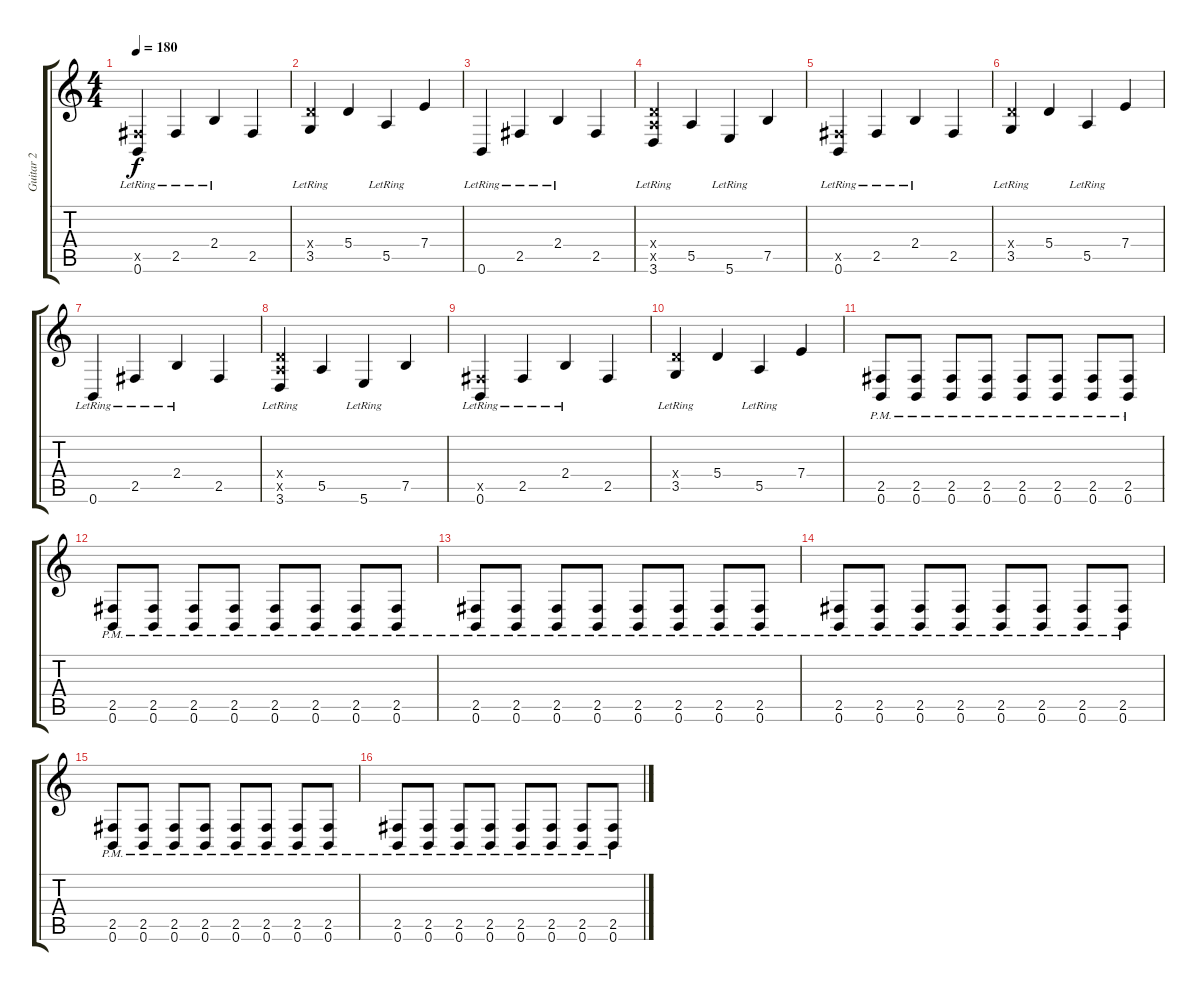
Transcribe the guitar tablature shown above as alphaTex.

\track ("Guitar 2" "Guitar 2") {instrument distortionguitar}
\staff {score tabs}
\tuning (B3 Gb3 D3 A2 E2 B1) {hide}
\ts (4 4)
\tempo 180
\clef g2
\ks c
(2.5{x} 0.6{lr}).4{dy f} 2.5{lr}.4 2.4{lr}.4 2.5.4 |
(5.4{x} 3.5{lr}).4 5.4.4 5.5{lr}.4 7.4.4 |
0.6{lr}.4 2.5{lr}.4 2.4{lr}.4 2.5.4 |
(5.4{x} 5.5{x} 3.6{lr}).4 5.5.4 5.6{lr}.4 7.5.4 |
(2.5{x} 0.6{lr}).4 2.5{lr}.4 2.4{lr}.4 2.5.4 |
(5.4{x} 3.5{lr}).4 5.4.4 5.5{lr}.4 7.4.4 |
0.6{lr}.4 2.5{lr}.4 2.4{lr}.4 2.5.4 |
(5.4{x} 5.5{x} 3.6{lr}).4 5.5.4 5.6{lr}.4 7.5.4 |
(2.5{x} 0.6{lr}).4 2.5{lr}.4 2.4{lr}.4 2.5.4 |
(5.4{x} 3.5{lr}).4 5.4.4 5.5{lr}.4 7.4.4 |
(2.5{pm} 0.6{pm}).8 (2.5{pm} 0.6{pm}).8 (2.5{pm} 0.6{pm}).8 (2.5{pm} 0.6{pm}).8 (2.5{pm} 0.6{pm}).8 (2.5{pm} 0.6{pm}).8 (2.5{pm} 0.6{pm}).8 (2.5{pm} 0.6{pm}).8 |
(2.5{pm} 0.6{pm}).8 (2.5{pm} 0.6{pm}).8 (2.5{pm} 0.6{pm}).8 (2.5{pm} 0.6{pm}).8 (2.5{pm} 0.6{pm}).8 (2.5{pm} 0.6{pm}).8 (2.5{pm} 0.6{pm}).8 (2.5{pm} 0.6{pm}).8 |
(2.5{pm} 0.6{pm}).8 (2.5{pm} 0.6{pm}).8 (2.5{pm} 0.6{pm}).8 (2.5{pm} 0.6{pm}).8 (2.5{pm} 0.6{pm}).8 (2.5{pm} 0.6{pm}).8 (2.5{pm} 0.6{pm}).8 (2.5{pm} 0.6{pm}).8 |
(2.5{pm} 0.6{pm}).8 (2.5{pm} 0.6{pm}).8 (2.5{pm} 0.6{pm}).8 (2.5{pm} 0.6{pm}).8 (2.5{pm} 0.6{pm}).8 (2.5{pm} 0.6{pm}).8 (2.5{pm} 0.6{pm}).8 (2.5{pm} 0.6{pm}).8 |
(2.5{pm} 0.6{pm}).8 (2.5{pm} 0.6{pm}).8 (2.5{pm} 0.6{pm}).8 (2.5{pm} 0.6{pm}).8 (2.5{pm} 0.6{pm}).8 (2.5{pm} 0.6{pm}).8 (2.5{pm} 0.6{pm}).8 (2.5{pm} 0.6{pm}).8 |
(2.5{pm} 0.6{pm}).8 (2.5{pm} 0.6{pm}).8 (2.5{pm} 0.6{pm}).8 (2.5{pm} 0.6{pm}).8 (2.5{pm} 0.6{pm}).8 (2.5{pm} 0.6{pm}).8 (2.5{pm} 0.6{pm}).8 (2.5{pm} 0.6{pm}).8
